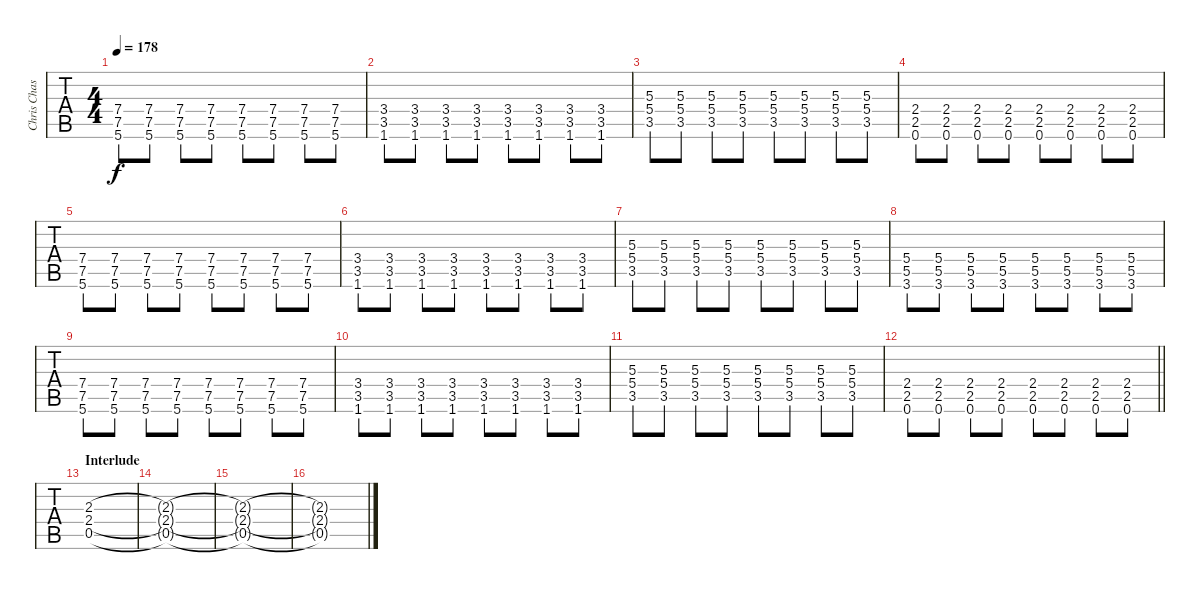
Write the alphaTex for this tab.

\track ("Chris Chasse - Guitar One" "Chris Chas") {instrument distortionguitar}
\staff {tabs}
\tuning (Eb4 Bb3 Gb3 Db3 Ab2 Eb2) {hide}
\ts (4 4)
\tempo 178
\clef g2
\ks c
(7.4 7.5 5.6).8{dy f} (7.4 7.5 5.6).8 (7.4 7.5 5.6).8 (7.4 7.5 5.6).8 (7.4 7.5 5.6).8 (7.4 7.5 5.6).8 (7.4 7.5 5.6).8 (7.4 7.5 5.6).8 |
(3.4 3.5 1.6).8 (3.4 3.5 1.6).8 (3.4 3.5 1.6).8 (3.4 3.5 1.6).8 (3.4 3.5 1.6).8 (3.4 3.5 1.6).8 (3.4 3.5 1.6).8 (3.4 3.5 1.6).8 |
(5.3 5.4 3.5).8 (5.3 5.4 3.5).8 (5.3 5.4 3.5).8 (5.3 5.4 3.5).8 (5.3 5.4 3.5).8 (5.3 5.4 3.5).8 (5.3 5.4 3.5).8 (5.3 5.4 3.5).8 |
(2.4 2.5 0.6).8 (2.4 2.5 0.6).8 (2.4 2.5 0.6).8 (2.4 2.5 0.6).8 (2.4 2.5 0.6).8 (2.4 2.5 0.6).8 (2.4 2.5 0.6).8 (2.4 2.5 0.6).8 |
(7.4 7.5 5.6).8 (7.4 7.5 5.6).8 (7.4 7.5 5.6).8 (7.4 7.5 5.6).8 (7.4 7.5 5.6).8 (7.4 7.5 5.6).8 (7.4 7.5 5.6).8 (7.4 7.5 5.6).8 |
(3.4 3.5 1.6).8 (3.4 3.5 1.6).8 (3.4 3.5 1.6).8 (3.4 3.5 1.6).8 (3.4 3.5 1.6).8 (3.4 3.5 1.6).8 (3.4 3.5 1.6).8 (3.4 3.5 1.6).8 |
(5.3 5.4 3.5).8 (5.3 5.4 3.5).8 (5.3 5.4 3.5).8 (5.3 5.4 3.5).8 (5.3 5.4 3.5).8 (5.3 5.4 3.5).8 (5.3 5.4 3.5).8 (5.3 5.4 3.5).8 |
(5.4 5.5 3.6).8 (5.4 5.5 3.6).8 (5.4 5.5 3.6).8 (5.4 5.5 3.6).8 (5.4 5.5 3.6).8 (5.4 5.5 3.6).8 (5.4 5.5 3.6).8 (5.4 5.5 3.6).8 |
(7.4 7.5 5.6).8 (7.4 7.5 5.6).8 (7.4 7.5 5.6).8 (7.4 7.5 5.6).8 (7.4 7.5 5.6).8 (7.4 7.5 5.6).8 (7.4 7.5 5.6).8 (7.4 7.5 5.6).8 |
(3.4 3.5 1.6).8 (3.4 3.5 1.6).8 (3.4 3.5 1.6).8 (3.4 3.5 1.6).8 (3.4 3.5 1.6).8 (3.4 3.5 1.6).8 (3.4 3.5 1.6).8 (3.4 3.5 1.6).8 |
(5.3 5.4 3.5).8 (5.3 5.4 3.5).8 (5.3 5.4 3.5).8 (5.3 5.4 3.5).8 (5.3 5.4 3.5).8 (5.3 5.4 3.5).8 (5.3 5.4 3.5).8 (5.3 5.4 3.5).8 |
\barLineRight lightlight
(2.4 2.5 0.6).8 (2.4 2.5 0.6).8 (2.4 2.5 0.6).8 (2.4 2.5 0.6).8 (2.4 2.5 0.6).8 (2.4 2.5 0.6).8 (2.4 2.5 0.6).8 (2.4 2.5 0.6).8 |
\section ("" "Interlude")
(2.3 2.4 0.5).1 |
(2.3{t} 2.4{t} 0.5{t}).1 |
(2.3{t} 2.4{t} 0.5{t}).1 |
(2.3{t} 2.4{t} 0.5{t}).1
